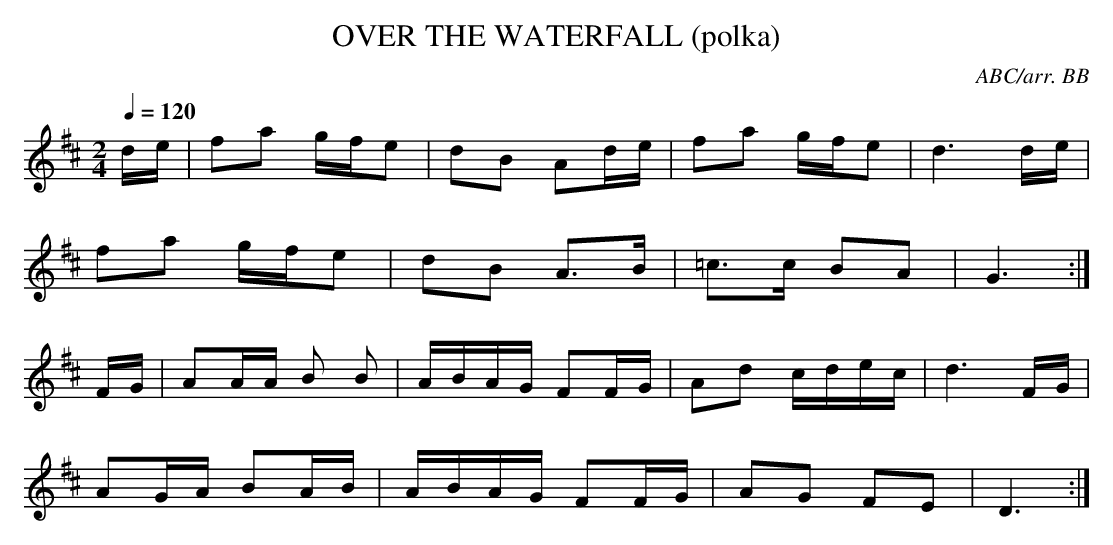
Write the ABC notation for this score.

X:1
T:OVER THE WATERFALL (polka)
C:ABC/arr. BB
'Kerry-style' polka!
Q:1/4=120
M:2/4
L:1/16
K:D
de|f2a2 gfe2|d2B2 A2de|f2a2 gfe2|d6 de|
f2a2 gfe2|d2B2 A3B|=c3c B2A2|G6:|
FG|A2AA B2 B2|ABAG F2FG|A2d2 cdec|d6 FG|
A2GA B2AB|ABAG F2FG|A2G2 F2E2|D6:|
